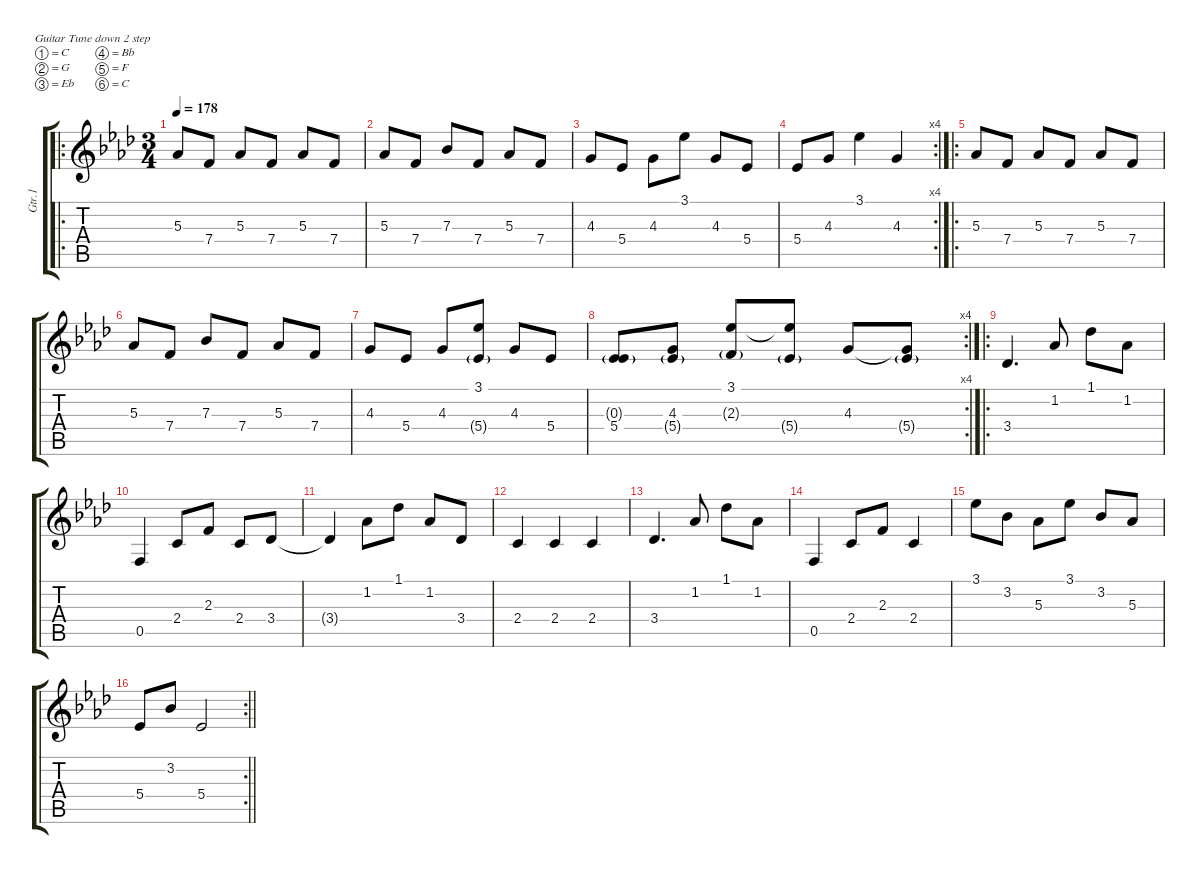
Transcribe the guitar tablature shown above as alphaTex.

\defaultSystemsLayout 4
\hideDynamics
\bracketExtendMode groupsimilarinstruments
\otherSystemsTrackNameOrientation horizontal
\track ("Guitar 1" "Gtr.1") {instrument distortionguitar}
\staff {score tabs}
\tuning (C4 G3 Eb3 Bb2 F2 C2)
\ro
\ts (3 4)
\beaming (8 2 2 2)
\tempo 178
\clef g2
\ks fminor
5.3{acc b}.8{dy mf instrument acousticguitarsteel beam Up} 7.4{acc forcenatural}.8{beam Up} 5.3{acc b}.8{beam Up} 7.4{acc forcenatural}.8{beam Up} 5.3{acc b}.8{beam Up} 7.4{acc forcenatural}.8{beam Up} |
5.3{acc b}.8{beam Up} 7.4{acc forcenatural}.8{beam Up} 7.3{acc b}.8{beam Up} 7.4{acc forcenatural}.8{beam Up} 5.3{acc b}.8{beam Up} 7.4{acc forcenatural}.8{beam Up} |
4.3{acc forcenatural}.8{beam Up} 5.4{acc b}.8{beam Up} 4.3{acc forcenatural}.8{beam Down} 3.1{acc b}.8{dy f beam Down} 4.3{acc forcenatural}.8{dy mf beam Up} 5.4{acc b}.8{beam Up} |
\rc 4
5.4{acc b}.8{beam Up} 4.3{acc forcenatural}.8{dy f beam Up} 3.1{acc b}.4{beam Down} 4.3{acc forcenatural}.4{dy mf beam Up} |
\ro
5.3{acc b}.8{beam Up} 7.4{acc forcenatural}.8{dy mp beam Up} 5.3{acc b}.8{dy mf beam Up} 7.4{acc forcenatural}.8{dy mp beam Up} 5.3{acc b}.8{dy mf beam Up} 7.4{acc forcenatural}.8{dy mp beam Up} |
5.3{acc b}.8{dy mf beam Up} 7.4{acc forcenatural}.8{dy mp beam Up} 7.3{acc b}.8{dy mf beam Up} 7.4{acc forcenatural}.8{dy mp beam Up} 5.3{acc b}.8{dy mf beam Up} 7.4{acc forcenatural}.8{dy mp beam Up} |
4.3{acc forcenatural}.8{dy mf beam Up} 5.4{acc b}.8{dy mp beam Up} 4.3{acc forcenatural}.8{dy mf beam Up} (3.1{acc b} 5.4{g acc b}).8{dy f beam Up} 4.3{acc forcenatural}.8{dy mf beam Up} 5.4{acc b}.8{dy mp beam Up} |
\rc 4
(0.3{g acc b} 5.4{acc b}).8{beam Up} (4.3{acc forcenatural} 5.4{g acc b}).8{dy f beam Up} (3.1{acc b} 2.3{g acc forcenatural}).8{beam Up} (3.1{t acc b} 5.4{g acc b}).8{beam Up} 4.3{acc forcenatural}.8{dy mf beam Up} (4.3{t acc forcenatural} 5.4{g acc b}).8{dy f beam Up} |
\ro
3.4{acc b}.4{d dy mf beam Up} 1.2{acc b}.8{dy f beam Up} 1.1{acc b}.8{beam Down} 1.2{acc b}.8{beam Down} |
0.5{acc forcenatural}.4{dy mf beam Up} 2.4{acc forcenatural}.8{beam Up} 2.3{acc forcenatural}.8{beam Up} 2.4{acc forcenatural}.8{dy p beam Up} 3.4{acc b}.8{beam Up} |
3.4{t acc b}.4{dy f beam Up} 1.2{acc b}.8{dy p beam Down} 1.1{acc b}.8{dy f beam Down} 1.2{acc b}.8{beam Up} 3.4{acc b}.8{dy mf beam Up} |
2.4{acc forcenatural}.4{beam Up} 2.4{acc forcenatural}.4{dy mp beam Up} 2.4{acc forcenatural}.4{dy mf beam Up} |
3.4{acc b}.4{d beam Up} 1.2{acc b}.8{dy f beam Up} 1.1{acc b}.8{beam Down} 1.2{acc b}.8{beam Down} |
0.5{acc forcenatural}.4{dy mf beam Up} 2.4{acc forcenatural}.8{beam Up} 2.3{acc forcenatural}.8{beam Up} 2.4{acc forcenatural}.4{beam Up} |
3.1{acc b}.8{dy pp beam Down} 3.2{acc b}.8{beam Down} 5.3{acc b}.8{beam Down} 3.1{acc b}.8{dy mf beam Down} 3.2{acc b}.8{beam Up} 5.3{acc b}.8{beam Up} |
\rc 2
\barLineRight lightlight
5.4{acc b}.8{dy mp beam Up} 3.2{acc b}.8{beam Up} 5.4{acc b}.2{beam Up}
